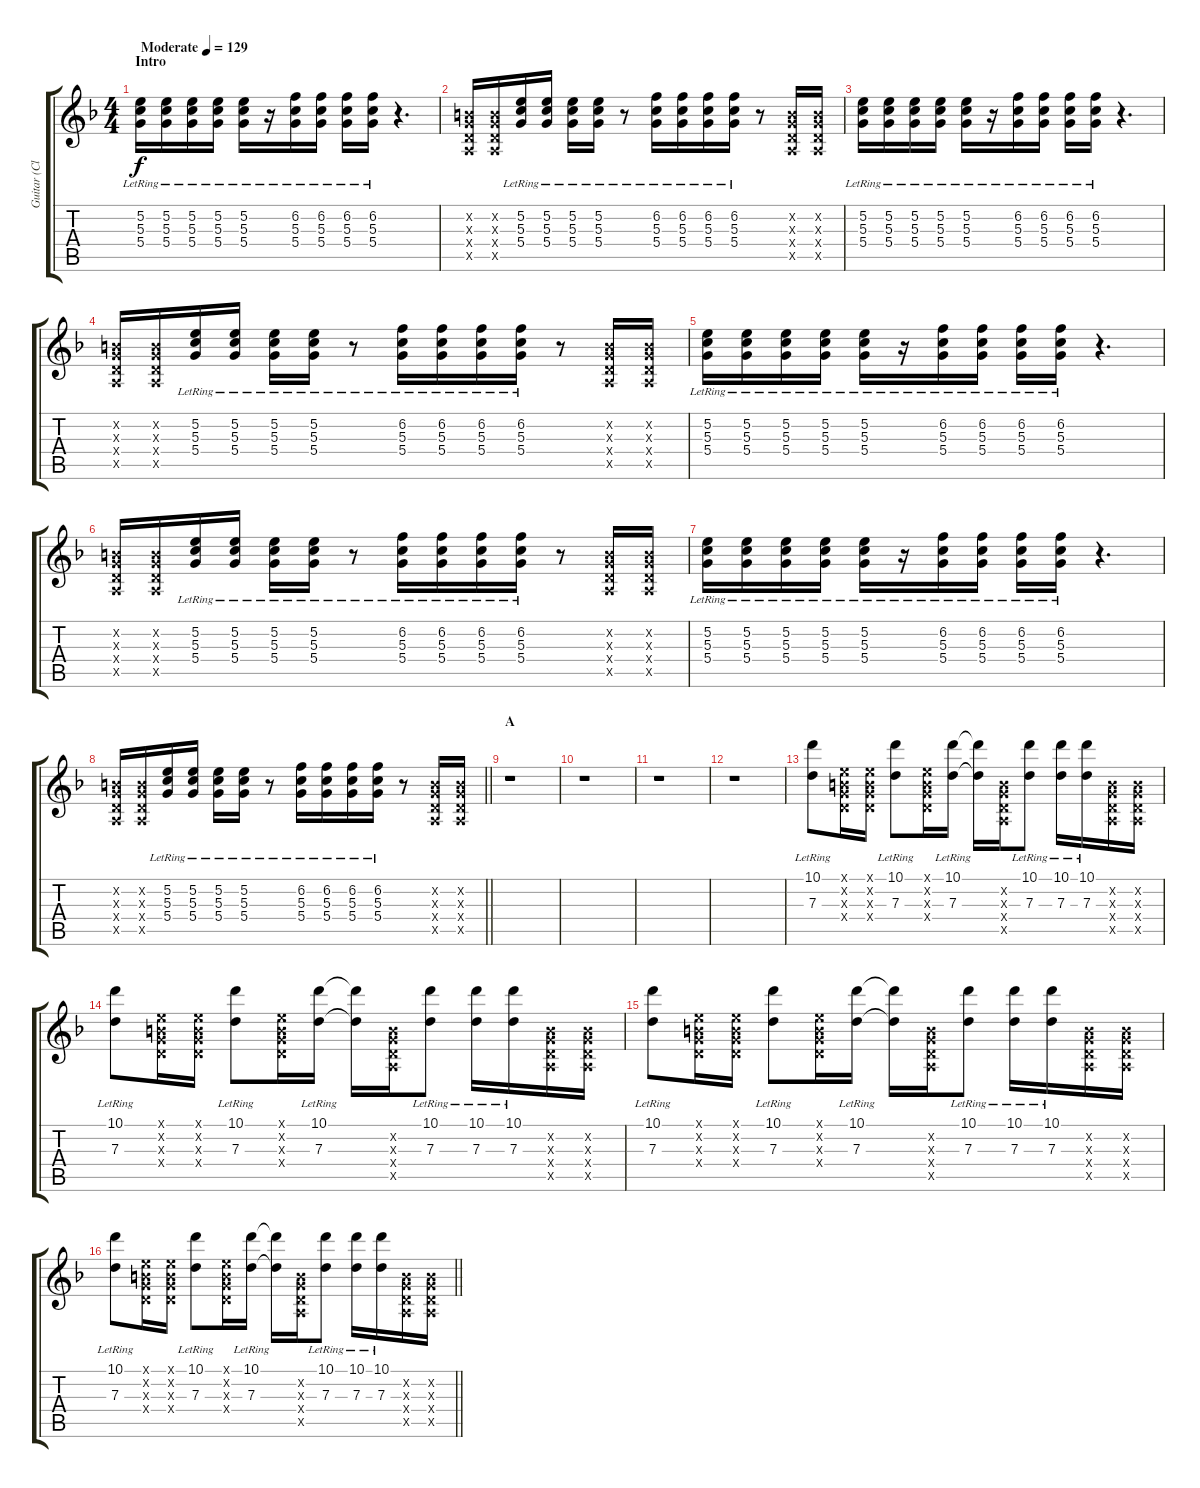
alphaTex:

\track ("Guitar (Clean)" "Guitar (Cl") {instrument electricguitarjazz}
\staff {score tabs}
\tuning (E4 B3 G3 D3 A2 E2) {hide}
\ts (4 4)
\section ("" "Intro")
\tempo (129 "Moderate")
\clef g2
\ks f
(5.2{lr} 5.3{lr} 5.4{lr}).16{dy f instrument electricguitarjazz} (5.2{lr} 5.3{lr} 5.4{lr}).16 (5.2{lr} 5.3{lr} 5.4{lr}).16 (5.2{lr} 5.3{lr} 5.4{lr}).16 (5.2{lr} 5.3{lr} 5.4{lr}).16 r.16 (6.2{lr} 5.3{lr} 5.4{lr}).16 (6.2{lr} 5.3{lr} 5.4{lr}).16 (6.2{lr} 5.3{lr} 5.4{lr}).16 (6.2{lr} 5.3{lr} 5.4{lr}).16 r.4{d} |
(0.2{x} 0.3{x} 0.4{x} 0.5{x}).16 (0.2{x} 0.3{x} 0.4{x} 0.5{x}).16 (5.2{lr} 5.3{lr} 5.4{lr}).16 (5.2{lr} 5.3{lr} 5.4{lr}).16 (5.2{lr} 5.3{lr} 5.4{lr}).16 (5.2{lr} 5.3{lr} 5.4{lr}).16 r.8 (6.2{lr} 5.3{lr} 5.4{lr}).16 (6.2{lr} 5.3{lr} 5.4{lr}).16 (6.2{lr} 5.3{lr} 5.4{lr}).16 (6.2{lr} 5.3{lr} 5.4{lr}).16 r.8 (0.2{x} 0.3{x} 0.4{x} 0.5{x}).16 (0.2{x} 0.3{x} 0.4{x} 0.5{x}).16 |
(5.2{lr} 5.3{lr} 5.4{lr}).16 (5.2{lr} 5.3{lr} 5.4{lr}).16 (5.2{lr} 5.3{lr} 5.4{lr}).16 (5.2{lr} 5.3{lr} 5.4{lr}).16 (5.2{lr} 5.3{lr} 5.4{lr}).16 r.16 (6.2{lr} 5.3{lr} 5.4{lr}).16 (6.2{lr} 5.3{lr} 5.4{lr}).16 (6.2{lr} 5.3{lr} 5.4{lr}).16 (6.2{lr} 5.3{lr} 5.4{lr}).16 r.4{d} |
(0.2{x} 0.3{x} 0.4{x} 0.5{x}).16 (0.2{x} 0.3{x} 0.4{x} 0.5{x}).16 (5.2{lr} 5.3{lr} 5.4{lr}).16 (5.2{lr} 5.3{lr} 5.4{lr}).16 (5.2{lr} 5.3{lr} 5.4{lr}).16 (5.2{lr} 5.3{lr} 5.4{lr}).16 r.8 (6.2{lr} 5.3{lr} 5.4{lr}).16 (6.2{lr} 5.3{lr} 5.4{lr}).16 (6.2{lr} 5.3{lr} 5.4{lr}).16 (6.2{lr} 5.3{lr} 5.4{lr}).16 r.8 (0.2{x} 0.3{x} 0.4{x} 0.5{x}).16 (0.2{x} 0.3{x} 0.4{x} 0.5{x}).16 |
(5.2{lr} 5.3{lr} 5.4{lr}).16 (5.2{lr} 5.3{lr} 5.4{lr}).16 (5.2{lr} 5.3{lr} 5.4{lr}).16 (5.2{lr} 5.3{lr} 5.4{lr}).16 (5.2{lr} 5.3{lr} 5.4{lr}).16 r.16 (6.2{lr} 5.3{lr} 5.4{lr}).16 (6.2{lr} 5.3{lr} 5.4{lr}).16 (6.2{lr} 5.3{lr} 5.4{lr}).16 (6.2{lr} 5.3{lr} 5.4{lr}).16 r.4{d} |
(0.2{x} 0.3{x} 0.4{x} 0.5{x}).16 (0.2{x} 0.3{x} 0.4{x} 0.5{x}).16 (5.2{lr} 5.3{lr} 5.4{lr}).16 (5.2{lr} 5.3{lr} 5.4{lr}).16 (5.2{lr} 5.3{lr} 5.4{lr}).16 (5.2{lr} 5.3{lr} 5.4{lr}).16 r.8 (6.2{lr} 5.3{lr} 5.4{lr}).16 (6.2{lr} 5.3{lr} 5.4{lr}).16 (6.2{lr} 5.3{lr} 5.4{lr}).16 (6.2{lr} 5.3{lr} 5.4{lr}).16 r.8 (0.2{x} 0.3{x} 0.4{x} 0.5{x}).16 (0.2{x} 0.3{x} 0.4{x} 0.5{x}).16 |
(5.2{lr} 5.3{lr} 5.4{lr}).16 (5.2{lr} 5.3{lr} 5.4{lr}).16 (5.2{lr} 5.3{lr} 5.4{lr}).16 (5.2{lr} 5.3{lr} 5.4{lr}).16 (5.2{lr} 5.3{lr} 5.4{lr}).16 r.16 (6.2{lr} 5.3{lr} 5.4{lr}).16 (6.2{lr} 5.3{lr} 5.4{lr}).16 (6.2{lr} 5.3{lr} 5.4{lr}).16 (6.2{lr} 5.3{lr} 5.4{lr}).16 r.4{d} |
\barLineRight lightlight
(0.2{x} 0.3{x} 0.4{x} 0.5{x}).16 (0.2{x} 0.3{x} 0.4{x} 0.5{x}).16 (5.2{lr} 5.3{lr} 5.4{lr}).16 (5.2{lr} 5.3{lr} 5.4{lr}).16 (5.2{lr} 5.3{lr} 5.4{lr}).16 (5.2{lr} 5.3{lr} 5.4{lr}).16 r.8 (6.2{lr} 5.3{lr} 5.4{lr}).16 (6.2{lr} 5.3{lr} 5.4{lr}).16 (6.2{lr} 5.3{lr} 5.4{lr}).16 (6.2{lr} 5.3{lr} 5.4{lr}).16 r.8 (0.2{x} 0.3{x} 0.4{x} 0.5{x}).16 (0.2{x} 0.3{x} 0.4{x} 0.5{x}).16 |
\section ("" "A")
r.1 |
r.1 |
r.1 |
r.1 |
(10.1{lr} 7.3{lr}).8 (0.1{x} 0.2{x} 0.3{x} 0.4{x}).16 (0.1{x} 0.2{x} 0.3{x} 0.4{x}).16 (10.1{lr} 7.3{lr}).8 (0.1{x} 0.2{x} 0.3{x} 0.4{x}).16 (10.1{lr} 7.3{lr}).16 (10.1{t} 7.3{t}).16 (0.2{x} 0.3{x} 0.4{x} 0.5{x}).16 (10.1{lr} 7.3{lr}).8 (10.1{lr} 7.3{lr}).16 (10.1{lr} 7.3{lr}).16 (0.2{x} 0.3{x} 0.4{x} 0.5{x}).16 (0.2{x} 0.3{x} 0.4{x} 0.5{x}).16 |
(10.1{lr} 7.3{lr}).8 (0.1{x} 0.2{x} 0.3{x} 0.4{x}).16 (0.1{x} 0.2{x} 0.3{x} 0.4{x}).16 (10.1{lr} 7.3{lr}).8 (0.1{x} 0.2{x} 0.3{x} 0.4{x}).16 (10.1{lr} 7.3{lr}).16 (10.1{t} 7.3{t}).16 (0.2{x} 0.3{x} 0.4{x} 0.5{x}).16 (10.1{lr} 7.3{lr}).8 (10.1{lr} 7.3{lr}).16 (10.1{lr} 7.3{lr}).16 (0.2{x} 0.3{x} 0.4{x} 0.5{x}).16 (0.2{x} 0.3{x} 0.4{x} 0.5{x}).16 |
(10.1{lr} 7.3{lr}).8 (0.1{x} 0.2{x} 0.3{x} 0.4{x}).16 (0.1{x} 0.2{x} 0.3{x} 0.4{x}).16 (10.1{lr} 7.3{lr}).8 (0.1{x} 0.2{x} 0.3{x} 0.4{x}).16 (10.1{lr} 7.3{lr}).16 (10.1{t} 7.3{t}).16 (0.2{x} 0.3{x} 0.4{x} 0.5{x}).16 (10.1{lr} 7.3{lr}).8 (10.1{lr} 7.3{lr}).16 (10.1{lr} 7.3{lr}).16 (0.2{x} 0.3{x} 0.4{x} 0.5{x}).16 (0.2{x} 0.3{x} 0.4{x} 0.5{x}).16 |
\barLineRight lightlight
(10.1{lr} 7.3{lr}).8 (0.1{x} 0.2{x} 0.3{x} 0.4{x}).16 (0.1{x} 0.2{x} 0.3{x} 0.4{x}).16 (10.1{lr} 7.3{lr}).8 (0.1{x} 0.2{x} 0.3{x} 0.4{x}).16 (10.1{lr} 7.3{lr}).16 (10.1{t} 7.3{t}).16 (0.2{x} 0.3{x} 0.4{x} 0.5{x}).16 (10.1{lr} 7.3{lr}).8 (10.1{lr} 7.3{lr}).16 (10.1{lr} 7.3{lr}).16 (0.2{x} 0.3{x} 0.4{x} 0.5{x}).16 (0.2{x} 0.3{x} 0.4{x} 0.5{x}).16
